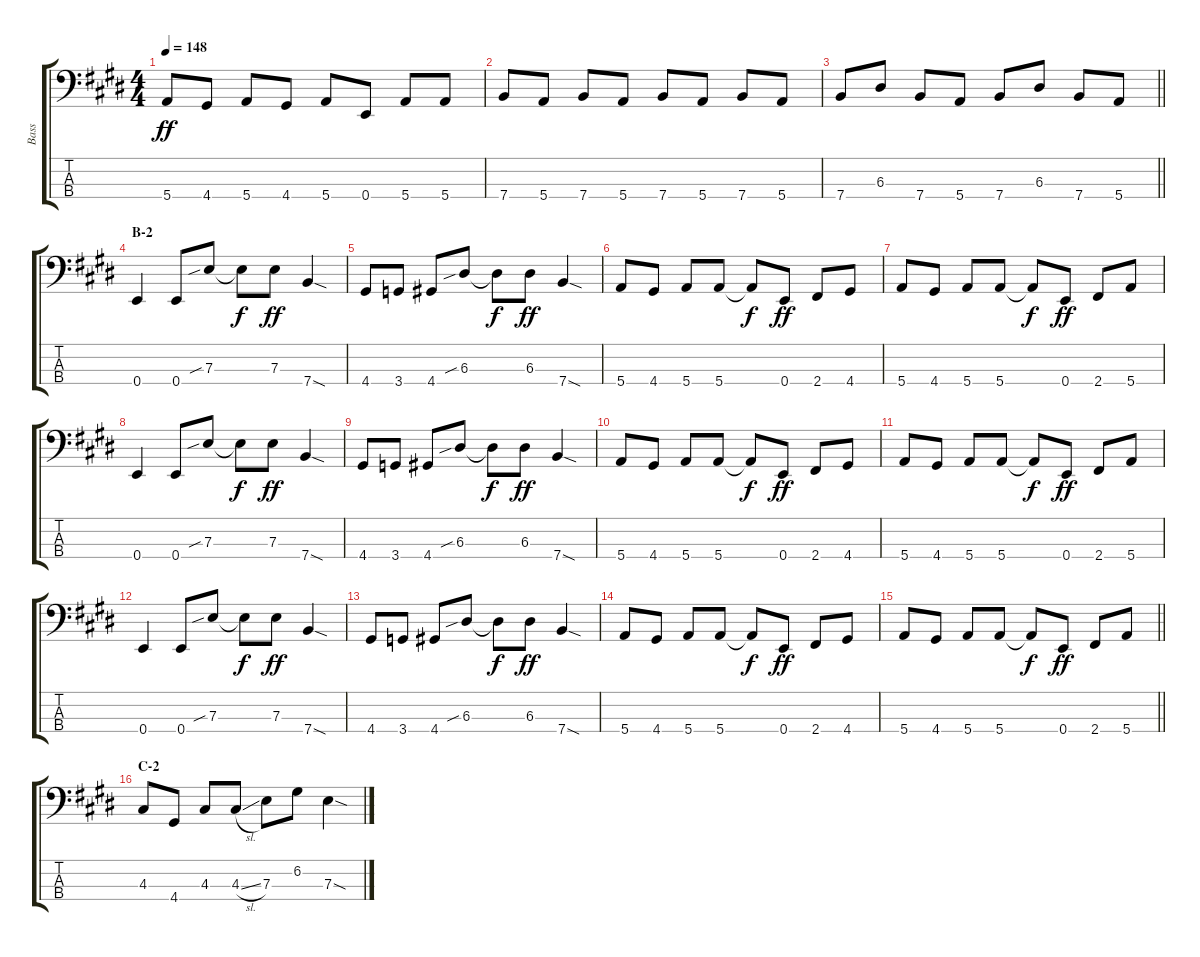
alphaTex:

\track ("Bass" "Bass") {instrument electricbasspick}
\staff {score tabs}
\tuning (G2 D2 A1 E1) {hide}
\ts (4 4)
\tempo 148
\clef f4
\ks e
5.4.8{dy ff} 4.4.8 5.4.8 4.4.8 5.4.8 0.4.8 5.4.8 5.4.8 |
7.4.8 5.4.8 7.4.8 5.4.8 7.4.8 5.4.8 7.4.8 5.4.8 |
\barLineRight lightlight
7.4.8 6.3.8 7.4.8 5.4.8 7.4.8 6.3.8 7.4.8 5.4.8 |
\section ("" "B-2")
0.4.4 0.4.8 7.3{sib}.8 7.3{t}.8{dy f} 7.3.8{dy ff} 7.4{sod}.4 |
4.4.8 3.4.8 4.4.8 6.3{sib}.8 6.3{t}.8{dy f} 6.3.8{dy ff} 7.4{sod}.4 |
5.4.8 4.4.8 5.4.8 5.4.8 5.4{t}.8{dy f} 0.4.8{dy ff} 2.4.8 4.4.8 |
5.4.8 4.4.8 5.4.8 5.4.8 5.4{t}.8{dy f} 0.4.8{dy ff} 2.4.8 5.4.8 |
0.4.4 0.4.8 7.3{sib}.8 7.3{t}.8{dy f} 7.3.8{dy ff} 7.4{sod}.4 |
4.4.8 3.4.8 4.4.8 6.3{sib}.8 6.3{t}.8{dy f} 6.3.8{dy ff} 7.4{sod}.4 |
5.4.8 4.4.8 5.4.8 5.4.8 5.4{t}.8{dy f} 0.4.8{dy ff} 2.4.8 4.4.8 |
5.4.8 4.4.8 5.4.8 5.4.8 5.4{t}.8{dy f} 0.4.8{dy ff} 2.4.8 5.4.8 |
0.4.4 0.4.8 7.3{sib}.8 7.3{t}.8{dy f} 7.3.8{dy ff} 7.4{sod}.4 |
4.4.8 3.4.8 4.4.8 6.3{sib}.8 6.3{t}.8{dy f} 6.3.8{dy ff} 7.4{sod}.4 |
5.4.8 4.4.8 5.4.8 5.4.8 5.4{t}.8{dy f} 0.4.8{dy ff} 2.4.8 4.4.8 |
\barLineRight lightlight
5.4.8 4.4.8 5.4.8 5.4.8 5.4{t}.8{dy f} 0.4.8{dy ff} 2.4.8 5.4.8 |
\section ("" "C-2")
4.3.8 4.4.8 4.3.8 4.3{sl}.8 7.3.8 6.2.8 7.3{sod}.4
